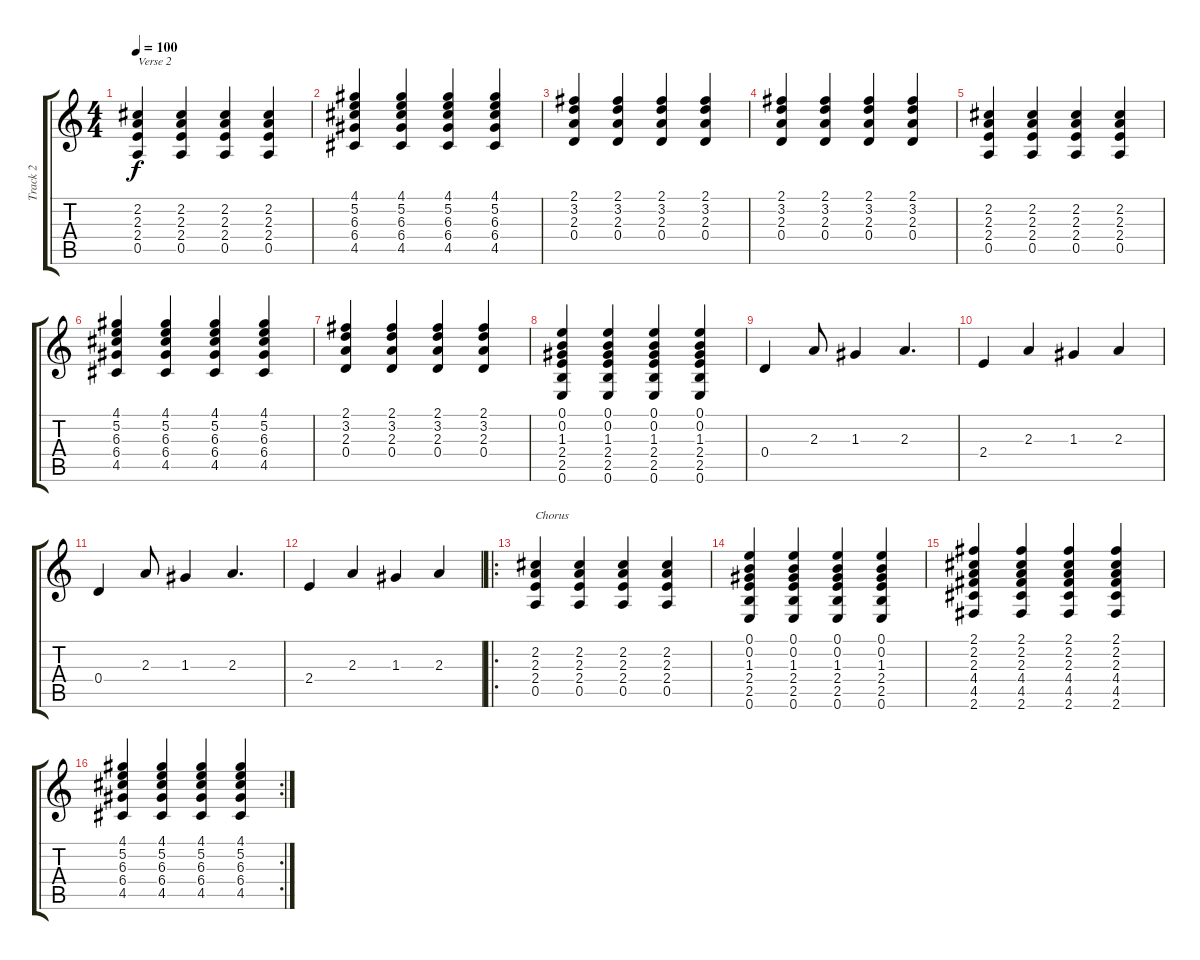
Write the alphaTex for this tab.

\track ("Track 2" "Track 2") {instrument distortionguitar}
\staff {score tabs}
\tuning (E4 B3 G3 D3 A2 E2) {hide}
\ts (4 4)
\tempo 100
\clef g2
\ks c
(2.2 2.3 2.4 0.5).4{txt "Verse 2" dy f} (2.2 2.3 2.4 0.5).4 (2.2 2.3 2.4 0.5).4 (2.2 2.3 2.4 0.5).4 |
(4.1 5.2 6.3 6.4 4.5).4 (4.1 5.2 6.3 6.4 4.5).4 (4.1 5.2 6.3 6.4 4.5).4 (4.1 5.2 6.3 6.4 4.5).4 |
(2.1 3.2 2.3 0.4).4 (2.1 3.2 2.3 0.4).4 (2.1 3.2 2.3 0.4).4 (2.1 3.2 2.3 0.4).4 |
(2.1 3.2 2.3 0.4).4 (2.1 3.2 2.3 0.4).4 (2.1 3.2 2.3 0.4).4 (2.1 3.2 2.3 0.4).4 |
(2.2 2.3 2.4 0.5).4 (2.2 2.3 2.4 0.5).4 (2.2 2.3 2.4 0.5).4 (2.2 2.3 2.4 0.5).4 |
(4.1 5.2 6.3 6.4 4.5).4 (4.1 5.2 6.3 6.4 4.5).4 (4.1 5.2 6.3 6.4 4.5).4 (4.1 5.2 6.3 6.4 4.5).4 |
(2.1 3.2 2.3 0.4).4 (2.1 3.2 2.3 0.4).4 (2.1 3.2 2.3 0.4).4 (2.1 3.2 2.3 0.4).4 |
(0.1 0.2 1.3 2.4 2.5 0.6).4 (0.1 0.2 1.3 2.4 2.5 0.6).4 (0.1 0.2 1.3 2.4 2.5 0.6).4 (0.1 0.2 1.3 2.4 2.5 0.6).4 |
0.4.4{volume 6} 2.3.8 1.3.4 2.3.4{d} |
2.4.4 2.3.4 1.3.4 2.3.4 |
0.4.4 2.3.8 1.3.4 2.3.4{d} |
2.4.4 2.3.4 1.3.4 2.3.4 |
\ro
(2.2 2.3 2.4 0.5).4{txt "Chorus" volume 13} (2.2 2.3 2.4 0.5).4 (2.2 2.3 2.4 0.5).4 (2.2 2.3 2.4 0.5).4 |
(0.1 0.2 1.3 2.4 2.5 0.6).4 (0.1 0.2 1.3 2.4 2.5 0.6).4 (0.1 0.2 1.3 2.4 2.5 0.6).4 (0.1 0.2 1.3 2.4 2.5 0.6).4 |
(2.1 2.2 2.3 4.4 4.5 2.6).4 (2.1 2.2 2.3 4.4 4.5 2.6).4 (2.1 2.2 2.3 4.4 4.5 2.6).4 (2.1 2.2 2.3 4.4 4.5 2.6).4 |
\rc 2
(4.1 5.2 6.3 6.4 4.5).4 (4.1 5.2 6.3 6.4 4.5).4 (4.1 5.2 6.3 6.4 4.5).4 (4.1 5.2 6.3 6.4 4.5).4
